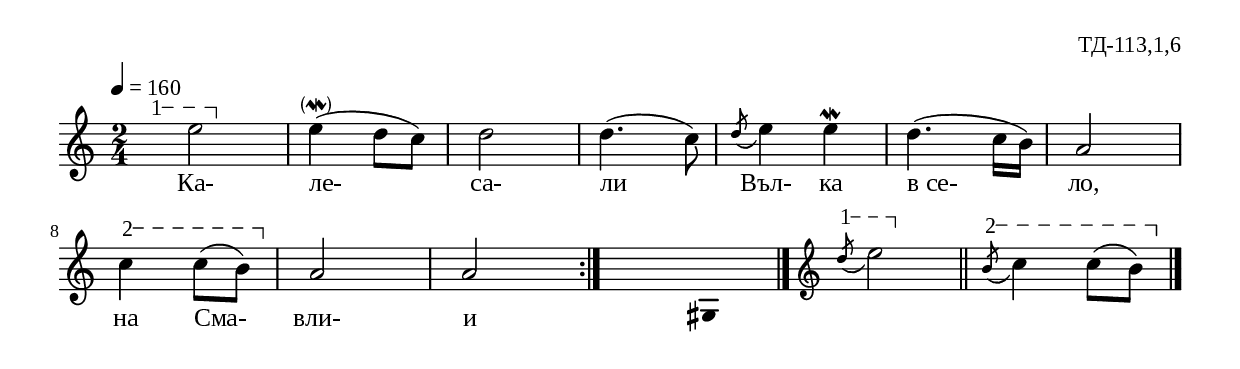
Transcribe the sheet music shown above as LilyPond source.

%{
laz_113_1_06
%}

\include "td-preamble.ly"

\score {
\relative c'' {
 \tempo 4 = 160
 \time 2/4
\varA 
\set Score.measureLength = #(ly:make-moment 3 4)
s4\startTextSpan e2\stopTextSpan | 
\set Score.measureLength = #(ly:make-moment 2 4)
\parS
e4-\parenthesize\mordent( d8 c) | d2 | d4.( c8) | \acciaccatura d8 e4 e\mordent |
d4.( c16[ b]) | a2 | 
\break
\varB
c4\startTextSpan c8( b\stopTextSpan) | 
a2 | a
 \bar ":|" 
 s4 \fixB gis, \fixC
 \bar "|."
\endm
\varA 
\acciaccatura d''8\startTextSpan e2\stopTextSpan \bar "||" 
\varB
\acciaccatura b8\startTextSpan c4 c8( b\stopTextSpan) 
 \bar "|."
}
\addlyrics { Ка- ле- са- ли Въл- ка "в се-" ло, на Сма- вли- и }
%
\layout {
  indent = #0
  line-width = 190\mm
  ragged-right=##f
}
%
\midi { 
	\context {
		\Score
		tempoWholesPerMinute = #(ly:make-moment 160 4)
		}
	}
}
%
\header{
  opus = "ТД-113,1,6"
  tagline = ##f
}


